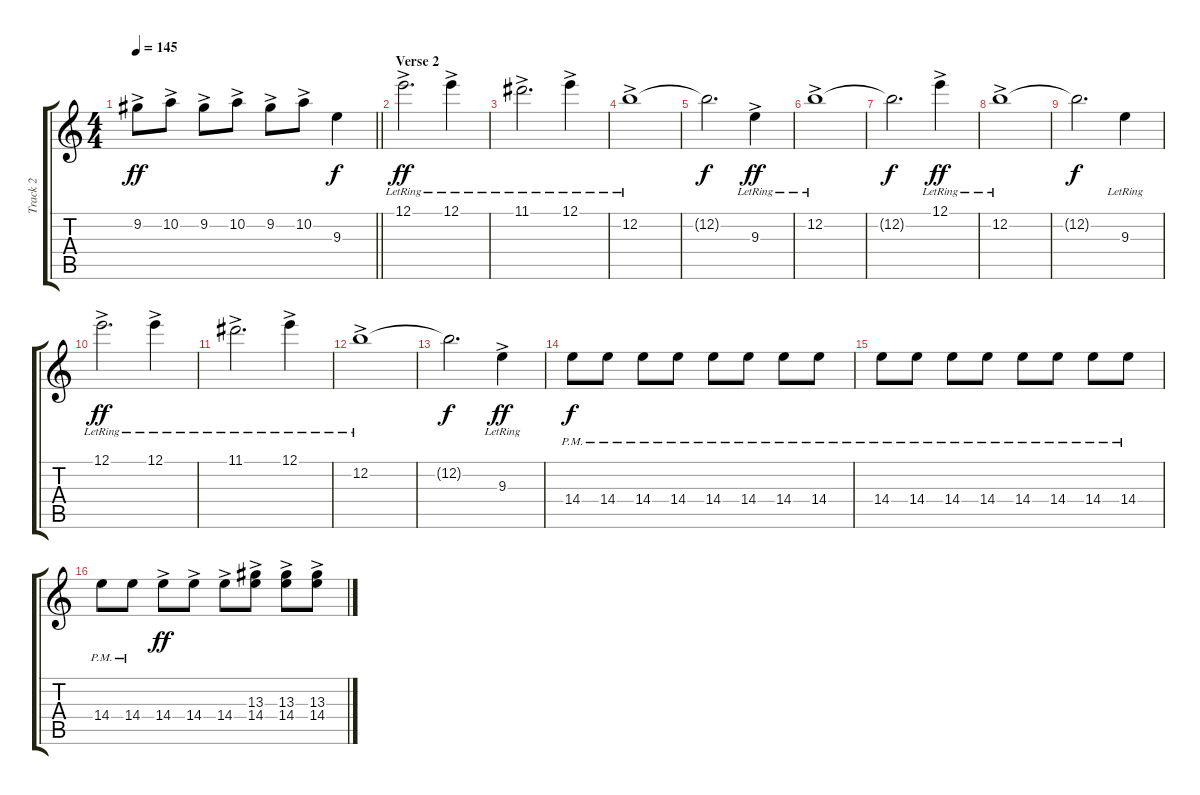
\track ("Track 2" "Track 2") {instrument electricguitarjazz}
\staff {score tabs}
\tuning (E4 B3 G3 D3 A2 E2) {hide}
\ts (4 4)
\tempo 145
\clef g2
\barLineRight lightlight
\ks c
9.2{ac}.8{dy ff} 10.2{ac}.8 9.2{ac}.8 10.2{ac}.8 9.2{ac}.8 10.2{ac}.8 9.3.4{dy f instrument electricguitarjazz} |
\section ("" "Verse 2")
12.1{ac lr}.2{d dy ff} 12.1{ac lr}.4 |
11.1{ac lr}.2{d} 12.1{ac lr}.4 |
12.2{ac lr}.1 |
12.2{t}.2{d dy f} 9.3{ac lr}.4{dy ff} |
12.2{ac lr}.1 |
12.2{t}.2{d dy f} 12.1{ac lr}.4{dy ff} |
12.2{ac lr}.1 |
12.2{t}.2{d dy f} 9.3{lr}.4 |
12.1{ac lr}.2{d dy ff} 12.1{ac lr}.4 |
11.1{ac lr}.2{d} 12.1{ac lr}.4 |
12.2{ac lr}.1 |
12.2{t}.2{d dy f} 9.3{ac lr}.4{dy ff} |
14.4{pm}.8{dy f} 14.4{pm}.8 14.4{pm}.8 14.4{pm}.8 14.4{pm}.8 14.4{pm}.8 14.4{pm}.8 14.4{pm}.8 |
14.4{pm}.8 14.4{pm}.8 14.4{pm}.8 14.4{pm}.8 14.4{pm}.8 14.4{pm}.8 14.4{pm}.8 14.4{pm}.8 |
14.4{pm}.8 14.4{pm}.8 14.4{ac}.8{dy ff} 14.4{ac}.8 14.4{ac}.8 (13.3{ac} 14.4{ac}).8 (13.3{ac} 14.4{ac}).8 (13.3{ac} 14.4{ac}).8
